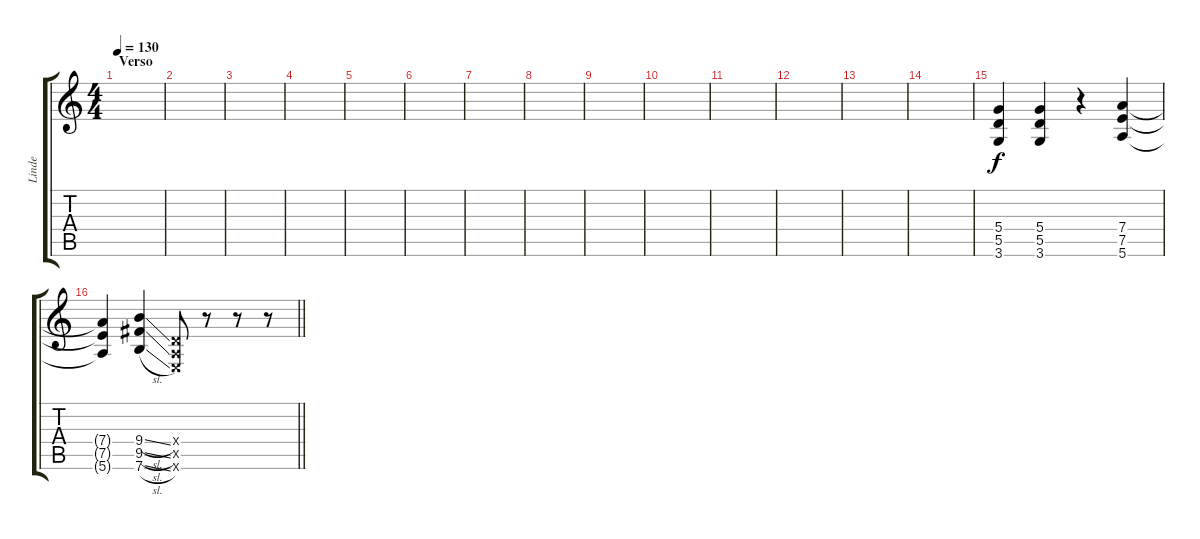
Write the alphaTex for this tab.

\track ("Linde" "Linde") {instrument overdrivenguitar}
\staff {score tabs}
\tuning (E4 B3 G3 D3 A2 E2) {hide}
\ts (4 4)
\section ("" "Verso")
\tempo 130
\clef g2
\ks c
|
|
|
|
|
|
|
|
|
|
|
|
|
|
(5.4 5.5 3.6).4 (5.4 5.5 3.6).4 r.4 (7.4 7.5 5.6).4 |
\barLineRight lightlight
(7.4{t} 7.5{t} 5.6{t}).4 (9.4{sl} 9.5{sl} 7.6{sl}).4 (0.4{x} 0.5{x} 0.6{x}).8 r.8 r.8 r.8
